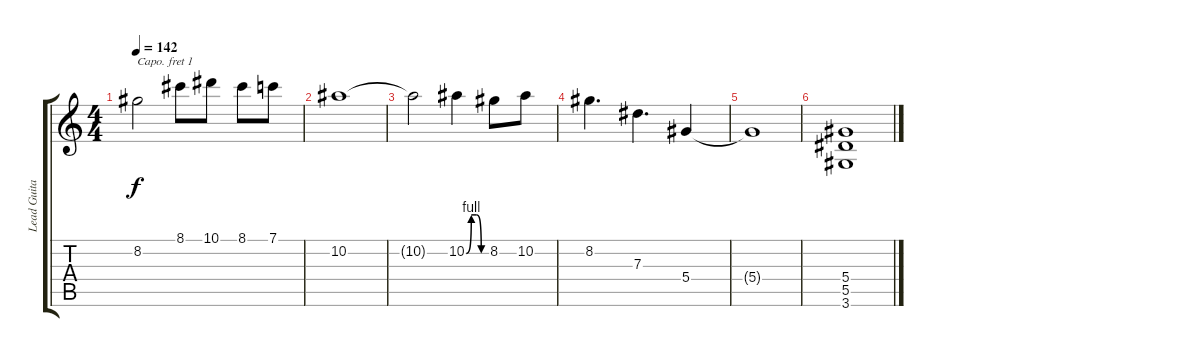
\track ("Lead Guitarist" "Lead Guita") {instrument overdrivenguitar}
\staff {score tabs}
\capo 1
\tuning (E4 B3 G3 D3 A2 E2) {hide}
\ts (4 4)
\tempo 142
\clef g2
\ks c
8.2{t}.2{dy f} 8.1.8 10.1.8 8.1.8 7.1.8 |
10.2.1 |
10.2{t}.2 10.2{be (custom 0 0 15 4 31 4 45 0 60 0)}.4 8.2.8 10.2.8 |
8.2.4{d} 7.3.4{d} 5.4.4 |
5.4{t}.1 |
(5.4 5.5 3.6).1
